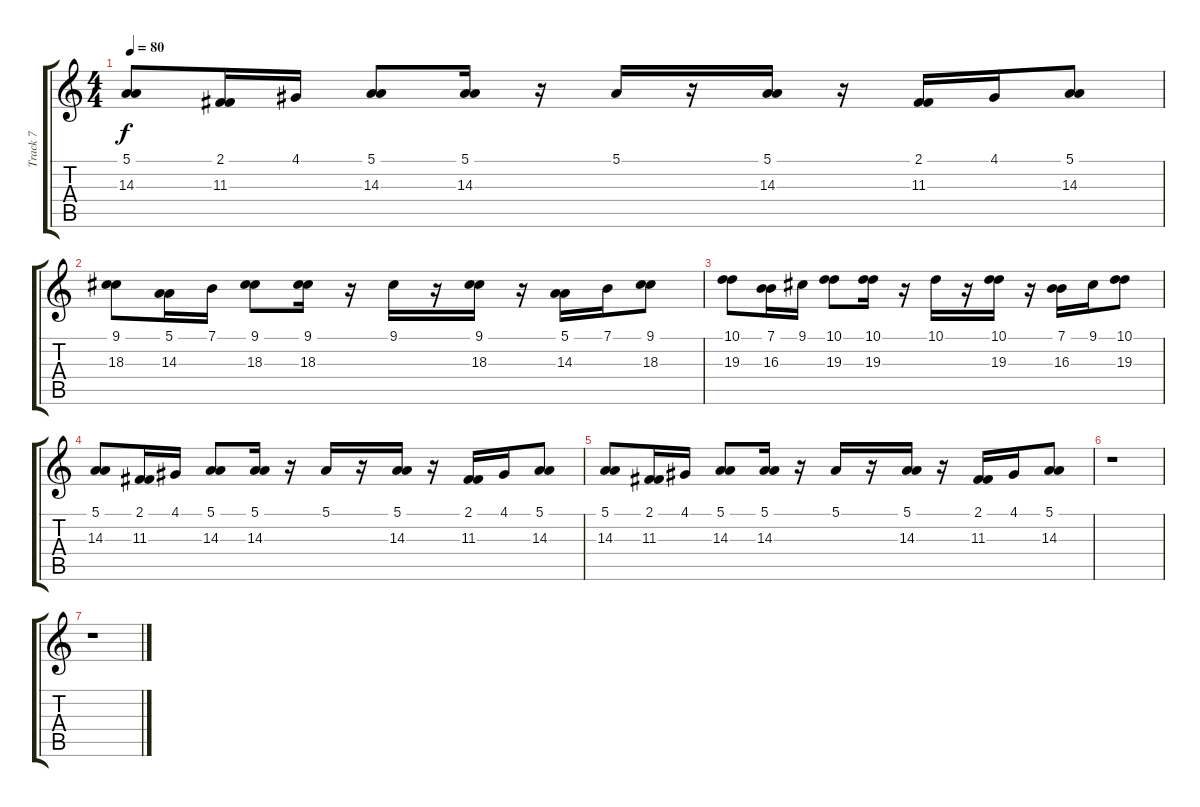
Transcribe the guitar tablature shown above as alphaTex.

\track ("Track 7" "Track 7") {instrument lead1square}
\staff {score tabs}
\tuning (E4 B3 G3 D3 A2 E2) {hide}
\ts (4 4)
\tempo 80
\clef g2
\ks c
(5.1 14.3).8{dy f} (2.1 11.3).16 4.1.16 (5.1 14.3).8 (5.1 14.3).16 r.16 5.1.16 r.16 (5.1 14.3).16 r.16 (2.1 11.3).16 4.1.16 (5.1 14.3).8 |
(9.1 18.3).8 (5.1 14.3).16 7.1.16 (9.1 18.3).8 (9.1 18.3).16 r.16 9.1.16 r.16 (9.1 18.3).16 r.16 (5.1 14.3).16 7.1.16 (9.1 18.3).8 |
(10.1 19.3).8 (7.1 16.3).16 9.1.16 (10.1 19.3).8 (10.1 19.3).16 r.16 10.1.16 r.16 (10.1 19.3).16 r.16 (7.1 16.3).16 9.1.16 (10.1 19.3).8 |
(5.1 14.3).8 (2.1 11.3).16 4.1.16 (5.1 14.3).8 (5.1 14.3).16 r.16 5.1.16 r.16 (5.1 14.3).16 r.16 (2.1 11.3).16 4.1.16 (5.1 14.3).8 |
(5.1 14.3).8 (2.1 11.3).16 4.1.16 (5.1 14.3).8 (5.1 14.3).16 r.16 5.1.16 r.16 (5.1 14.3).16 r.16 (2.1 11.3).16 4.1.16 (5.1 14.3).8 |
r.1 |
r.1
